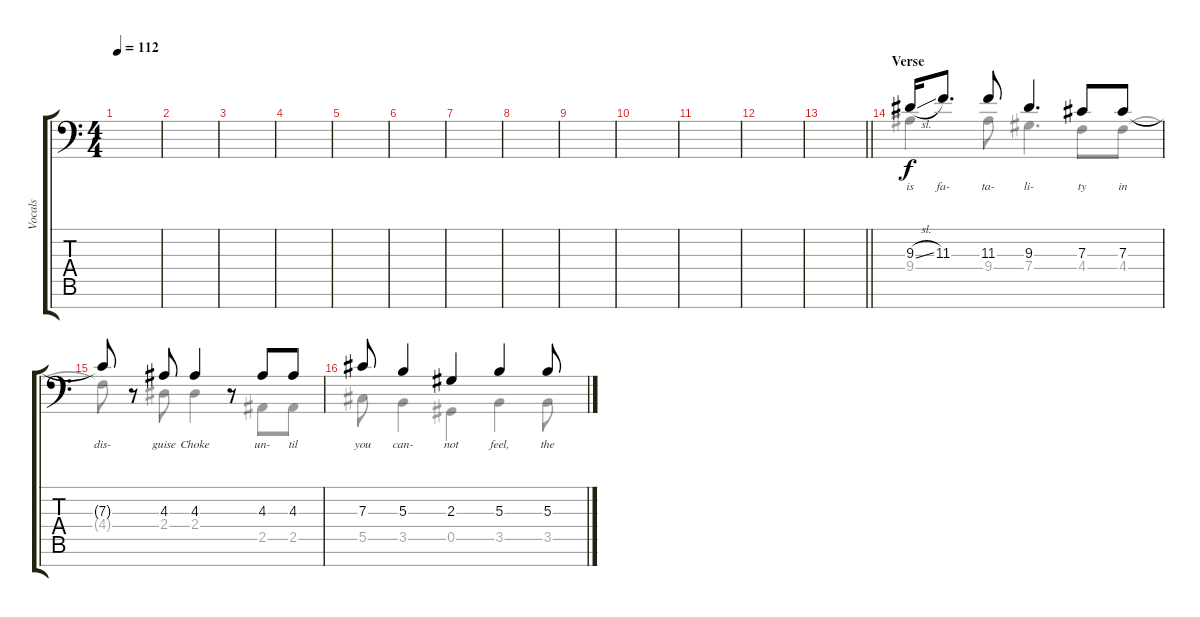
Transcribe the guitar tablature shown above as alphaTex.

\track ("Vocals" "Vocals") {instrument tenorsax}
\staff {score tabs}
\tuning (Eb4 Bb3 Gb3 Db3 Ab2 Eb2 Bb1) {hide}
\voice
\ts (4 4)
\tempo 112
\clef f4
\ks c
|
|
|
|
|
|
|
|
|
|
|
|
\barLineRight lightlight
|
\section ("" "Verse")
9.3{sl}.16{lyrics (0 "is") lyrics (1 "") lyrics (2 "") lyrics (3 "") lyrics (4 "")} 11.3.8{d lyrics (0 "fa-") lyrics (1 "") lyrics (2 "") lyrics (3 "") lyrics (4 "")} 11.3.8{lyrics (0 "ta-") lyrics (1 "") lyrics (2 "") lyrics (3 "") lyrics (4 "")} 9.3.4{d lyrics (0 "li-") lyrics (1 "") lyrics (2 "") lyrics (3 "") lyrics (4 "")} 7.3.8{lyrics (0 "ty") lyrics (1 "") lyrics (2 "") lyrics (3 "") lyrics (4 "")} 7.3.8{lyrics (0 "in") lyrics (1 "") lyrics (2 "") lyrics (3 "") lyrics (4 "")} |
7.3{t}.8{lyrics (0 "dis-") lyrics (1 "") lyrics (2 "") lyrics (3 "") lyrics (4 "")} r.8 4.3.8{lyrics (0 "guise") lyrics (1 "") lyrics (2 "") lyrics (3 "") lyrics (4 "")} 4.3.4{lyrics (0 "Choke") lyrics (1 "") lyrics (2 "") lyrics (3 "") lyrics (4 "")} r.8 4.3.8{lyrics (0 "un-") lyrics (1 "") lyrics (2 "") lyrics (3 "") lyrics (4 "")} 4.3.8{lyrics (0 "til") lyrics (1 "") lyrics (2 "") lyrics (3 "") lyrics (4 "")} |
7.3.8{lyrics (0 "you") lyrics (1 "") lyrics (2 "") lyrics (3 "") lyrics (4 "")} 5.3.4{lyrics (0 "can-") lyrics (1 "") lyrics (2 "") lyrics (3 "") lyrics (4 "")} 2.3.4{lyrics (0 "not") lyrics (1 "") lyrics (2 "") lyrics (3 "") lyrics (4 "")} 5.3.4{lyrics (0 "feel,") lyrics (1 "") lyrics (2 "") lyrics (3 "") lyrics (4 "")} 5.3.8{lyrics (0 "the") lyrics (1 "") lyrics (2 "") lyrics (3 "") lyrics (4 "")}
\voice
\clef f4
\ottava regular
\simile none
\ks c
|
|
|
|
|
|
|
|
|
|
|
|
\barLineRight lightlight
|
9.4.4 9.4.8 7.4.4{d} 4.4.8 4.4.8 |
4.4{t}.8 r.8 2.4.8 2.4.4 r.8 2.5.8 2.5.8 |
5.5.8 3.5.4 0.5.4 3.5.4 3.5.8
